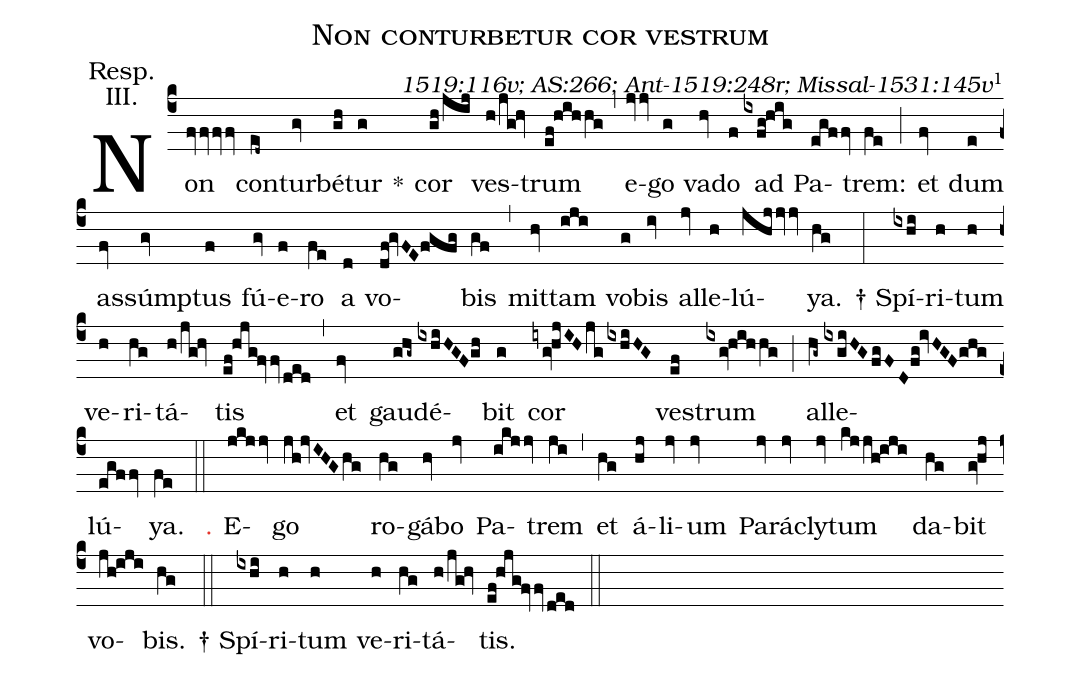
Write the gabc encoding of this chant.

name: Non conturbetur cor vestrum;
commentary: 1519:116v; AS:266; Ant-1519:248r; Missal-1531:145v\footnote{1519:116v has flats only at `†~Spíritum' and `allelúya'.};
annotation: Resp.;
annotation: III.;
%%
(c4) Non(fvfvfvfv) con(ed~)tur(gv)bé(gh)tur(g) *() cor(gh/jij) ves(h/jg!hv)trum(ef!hihhg) (,)
e(jvjv)go(g) va(hv)do(f) ad(ixfg!hig) Pa(egffv)trem:(fe) (;)
et(fv) dum(e) as(fv)súmp(gv)tus(f) fú(gv)e(f)ro(fe) a(d) vo(df!gvFE/0fgfg)bis(gf) (,)
mit(hv)tam(iji) vo(g)bis(iv) al(jv)le(h)lú(jhjjvjv)ya.(hg) (:)

†~Spí(ixhi)ri(h)tum(h) ve(h)ri(hg)tá(h/jg!hv)tis(ef!hjg!fvfvded) (,)
et(fv) gau(ghg~)dé(ixhiHGF/0gh)bit(g) cor(iygv!hjIHjgixhiHG) ves(ef)trum(ixgv!hihhg) (;)
al(hg~)le(ixgiHGfgFD/0fg!ivHGF/0ghg)lú(egffv)ya.(fe) (::)

<c>℣.</c> E(jkjjv)go(jh!jvIHGhg) ro(hg)gá(hv)bo(jv) Pa(ikjjv)trem(ji) (,)
et(hg) á(hj)li(jv)um(jv) Pa(jv)rá(jv)cly(jv)tum(kjjh!iji) da(hg)bit(gv!hj) vo(jh!iji)bis.(hg) (::)

†~Spí(ixhi)ri(h)tum(h) ve(h)ri(hg)tá(h/jg!hv)tis.(ef!hjg!fvfvded) (::)
